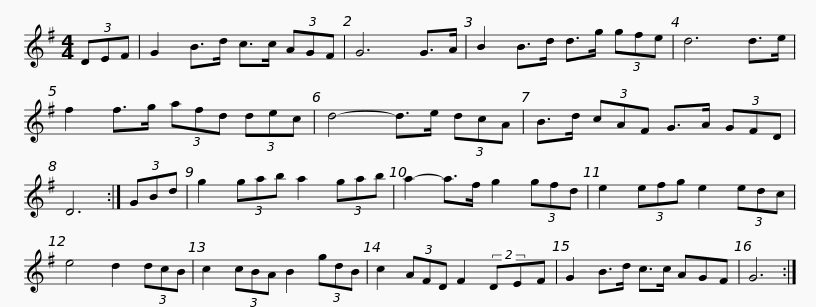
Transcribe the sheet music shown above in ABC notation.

X:1
L:1/8
M:4/4
I:linebreak $
K:G
V:1 treble
V:1
 (3DEF | G2 B>d c>c (3AGF | G6 G>A | B2 B>d d>g (3gfe | d6 d>e | %5
 f2 f>g (3afd (3dec |$ d4- d>e (3dcA | B>d (3cAF G>A (3GFD | D6 :| (3GBd | %10
 g2 (3gab a2 (3gab | a2- a>f g2 (3gfd |$ e2 (3efg e2 (3edc | e4 d2 (3dcB | c2 (3cBA B2 (3gdB | %15
 c2 (3AFD F2 (2:3:2DEF | G2 B>d c>c AGF | G6 :| %18
